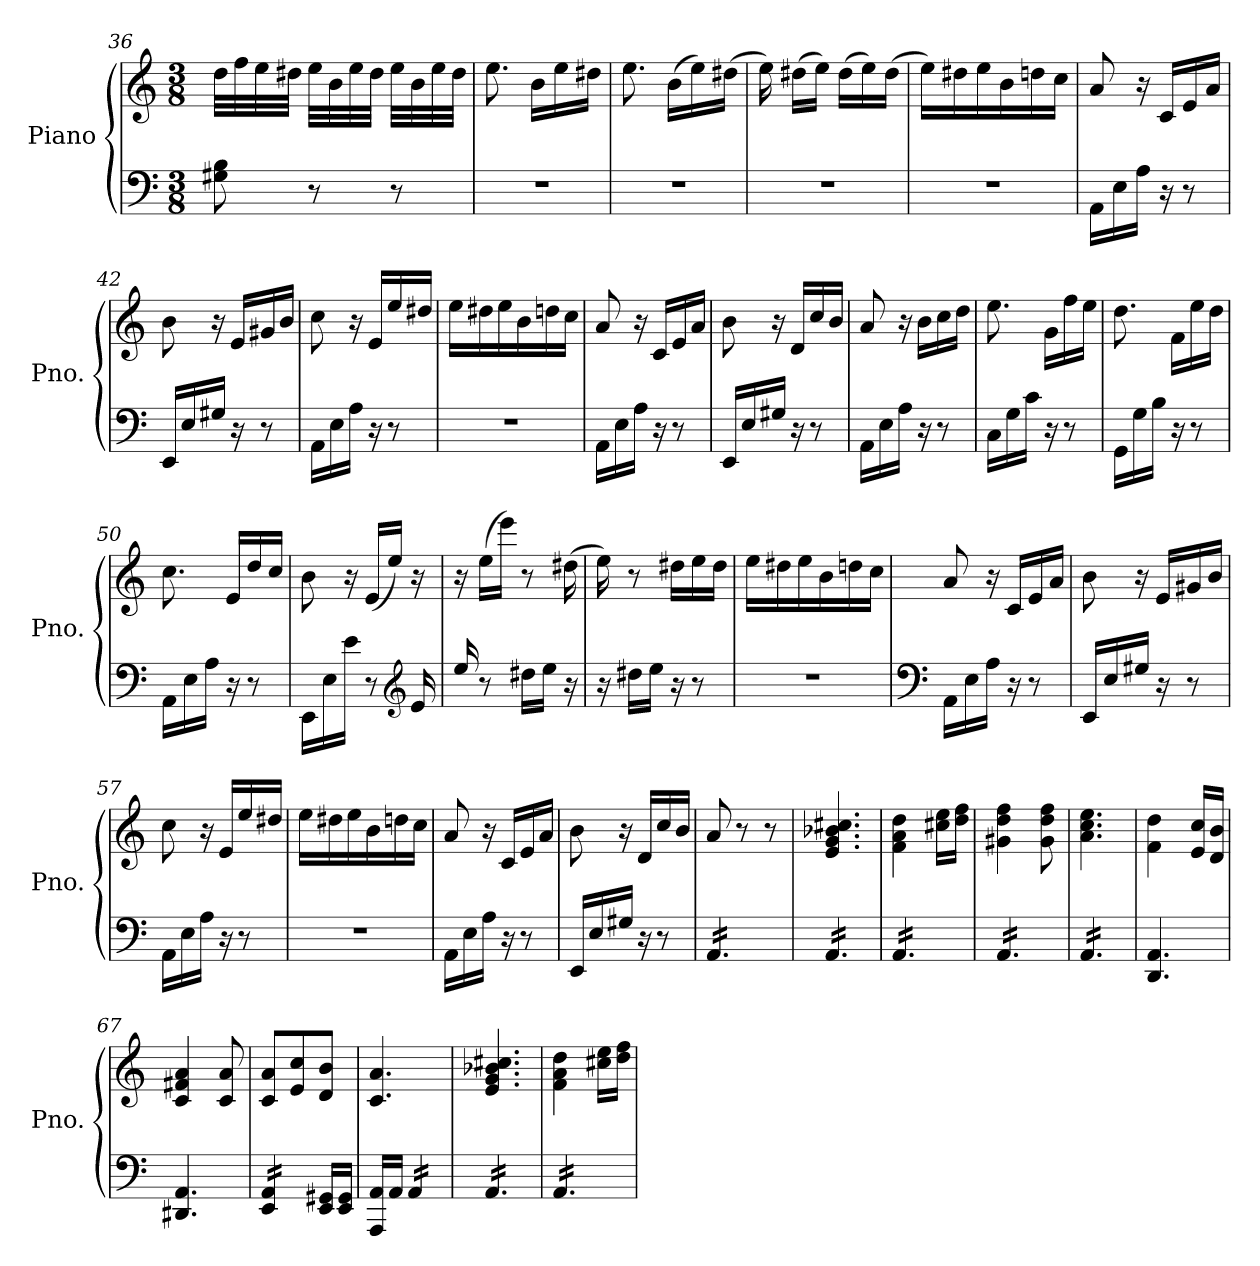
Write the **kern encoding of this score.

**kern	**kern
*part1	*part1
*staff2	*staff1
*I"Piano	*
*I'Pno.	*
*clefF4	*clefG2
*k[]	*k[]
*M3/8	*M3/8
=36	=36
8G#X\ 8B\	32dd\LLL
.	32ff\
.	32ee\
.	32dd#X\JJJ
8r	32ee\LLL
.	32b\
.	32ee\
.	32dd#\JJJ
8r	32ee\LLL
.	32b\
.	32ee\
.	32dd#\JJJ
!!LO:PB:g=z
=37	=37
4.r	8.ee\
.	16b\LL
.	16ee\
.	16dd#X\JJ
=38	=38
4.r	8.ee\
.	(>16b\LL
.	16ee\)
.	(>16dd#X\JJ
=39	=39
4.r	16ee\)
.	(>16dd#X\LL
.	16ee\JJ)
.	(>16dd#\LL
.	16ee\)
.	(>16dd#\JJ
=40	=40
4.r	16ee\LL)
.	16dd#X\
.	16ee\
.	16b\
.	16ddn\
.	16cc\JJ
=41	=41
16AA\LL	8a/
16E\	.
16A\JJ	16r
16r	16c/LL
8r	16e/
.	16a/JJ
=42	=42
16EE/LL	8b\
16E/	.
16G#X/JJ	16r
16r	16e/LL
8r	16g#X/
.	16b/JJ
=43	=43
16AA\LL	8cc\
16E\	.
16A\JJ	16r
16r	16e/LL
8r	16ee/
.	16dd#X/JJ
!!LO:LB:g=z
=44	=44
4.r	16ee\LL
.	16dd#X\
.	16ee\
.	16b\
.	16ddn\
.	16cc\JJ
=45	=45
16AA\LL	8a/
16E\	.
16A\JJ	16r
16r	16c/LL
8r	16e/
.	16a/JJ
=46	=46
16EE/LL	8b\
16E/	.
16G#X/JJ	16r
16r	16d/LL
8r	16cc/
.	16b/JJ
=47	=47
16AA\LL	8a/
16E\	.
16A\JJ	16r
16r	16b\LL
8r	16cc\
.	16dd\JJ
=48	=48
16C\LL	8.ee\
16G\	.
16c\JJ	.
16r	16g\LL
8r	16ff\
.	16ee\JJ
=49	=49
16GG\LL	8.dd\
16G\	.
16B\JJ	.
16r	16f\LL
8r	16ee\
.	16dd\JJ
=50	=50
16AA\LL	8.cc\
16E\	.
16A\JJ	.
16r	16e/LL
8r	16dd/
.	16cc/JJ
!!LO:LB:g=z
=51	=51
16EE\LL	8b\
16E\	.
16e\JJ	16r
8r	(<16e/LL
.	16ee/JJ)
*clefG2	*
16e/	16r
=52	=52
16ee/	16r
8r	(>16ee\LL
.	16eee\JJ)
16dd#X\LL	8r
16ee\JJ	.
16r	(>16dd#X\
=53	=53
16r	16ee\)
16dd#X\LL	8r
16ee\JJ	.
16r	16dd#X\LL
8r	16ee\
.	16dd#\JJ
=54	=54
4.r	16ee\LL
.	16dd#X\
.	16ee\
.	16b\
.	16ddn\
.	16cc\JJ
=55	=55
*clefF4	*
16AA\LL	8a/
16E\	.
16A\JJ	16r
16r	16c/LL
8r	16e/
.	16a/JJ
=56	=56
16EE/LL	8b\
16E/	.
16G#X/JJ	16r
16r	16e/LL
8r	16g#X/
.	16b/JJ
=57	=57
16AA\LL	8cc\
16E\	.
16A\JJ	16r
16r	16e/LL
8r	16ee/
.	16dd#X/JJ
!!LO:LB:g=z
=58	=58
4.r	16ee\LL
.	16dd#X\
.	16ee\
.	16b\
.	16ddn\
.	16cc\JJ
=59	=59
16AA\LL	8a/
16E\	.
16A\JJ	16r
16r	16c/LL
8r	16e/
.	16a/JJ
=60	=60
16EE/LL	8b\
16E/	.
16G#X/JJ	16r
16r	16d/LL
8r	16cc/
.	16b/JJ
=61	=61
*tremolo	*
16AA/LL	8a/
16AA/	.
16AA/	8r
16AA/	.
16AA/	8r
16AA/JJ	.
=62	=62
16AA/LL	4.e/ 4.g/ 4.b-X/ 4.cc#X/
16AA/	.
16AA/	.
16AA/	.
16AA/	.
16AA/JJ	.
=63	=63
16AA/LL	4f\ 4a\ 4dd\
16AA/	.
16AA/	.
16AA/	.
16AA/	16cc#X\ 16ee\LL
16AA/JJ	16dd\ 16ff\JJ
=64	=64
16AA/LL	4g#X\ 4dd\ 4ff\
16AA/	.
16AA/	.
16AA/	.
16AA/	8g#\ 8dd\ 8ff\
16AA/JJ	.
=65	=65
16AA/LL	4.a\ 4.cc\ 4.ee\
16AA/	.
16AA/	.
16AA/	.
16AA/	.
16AA/JJ	.
*Xtremolo	*
=66	=66
4.DD/ 4.AA/	4f\ 4dd\
.	16e/ 16cc/LL
.	16d/ 16b/JJ
=67	=67
4.DD#X/ 4.AA/	4c/ 4f#X/ 4a/
.	8c/ 8a/
!!LO:LB:g=z
=68	=68
*tremolo	*
16EE/ 16AA/LL	8c/ 8a/L
16EE/ 16AA/	.
16EE/ 16AA/	8e/ 8cc/
16EE/ 16AA/JJ	.
*Xtremolo	*
16EE/ 16GG#X/LL	8d/ 8b/J
16EE/ 16GG#/JJ	.
=69	=69
16AAA/ 16AA/LL	4.c/ 4.a/
16AA/JJ	.
*tremolo	*
16AA/LL	.
16AA/	.
16AA/	.
16AA/JJ	.
=70	=70
16AA/LL	4.e/ 4.g/ 4.b-X/ 4.cc#X/
16AA/	.
16AA/	.
16AA/	.
16AA/	.
16AA/JJ	.
=71	=71
16AA/LL	4f\ 4a\ 4dd\
16AA/	.
16AA/	.
16AA/	.
16AA/	16cc#X\ 16ee\LL
16AA/JJ	16dd\ 16ff\JJ
*Xtremolo	*
=	=
*-	*-
